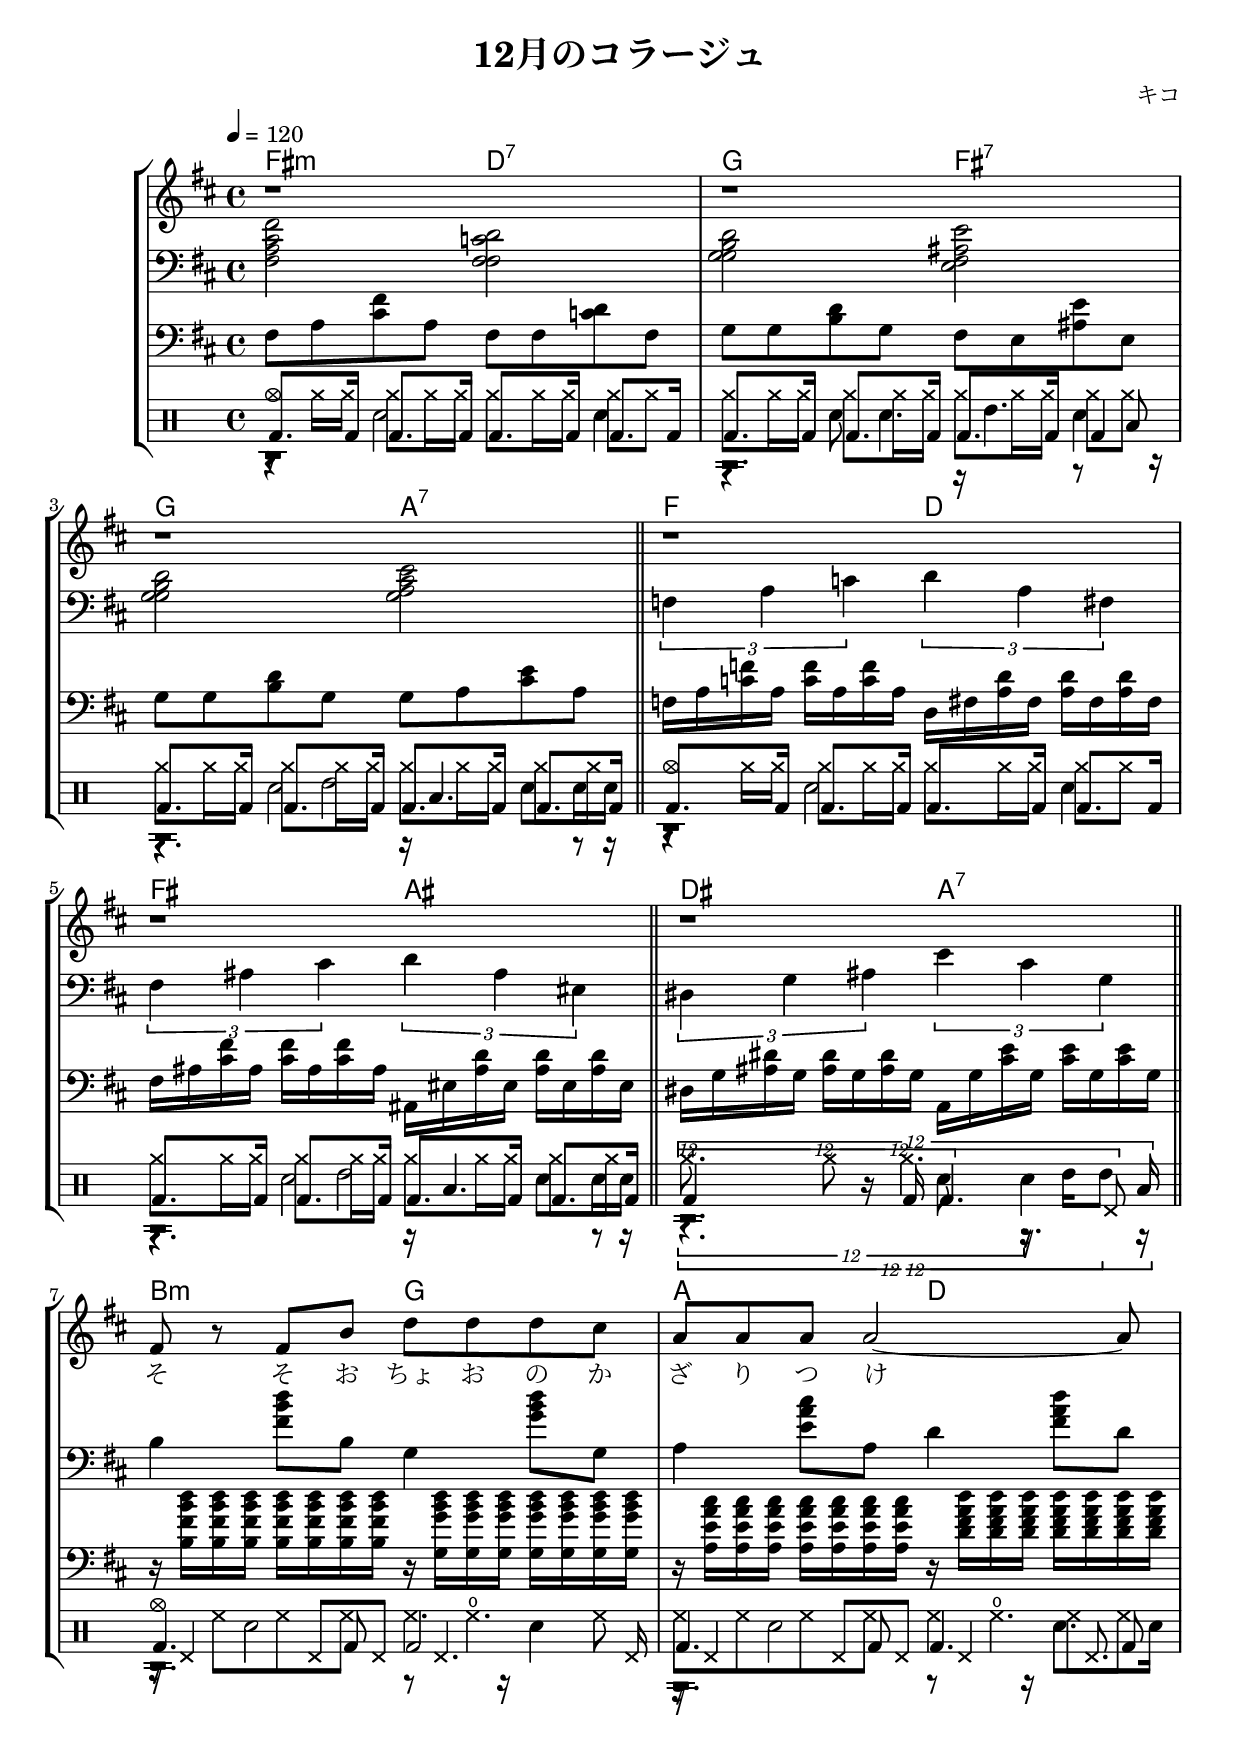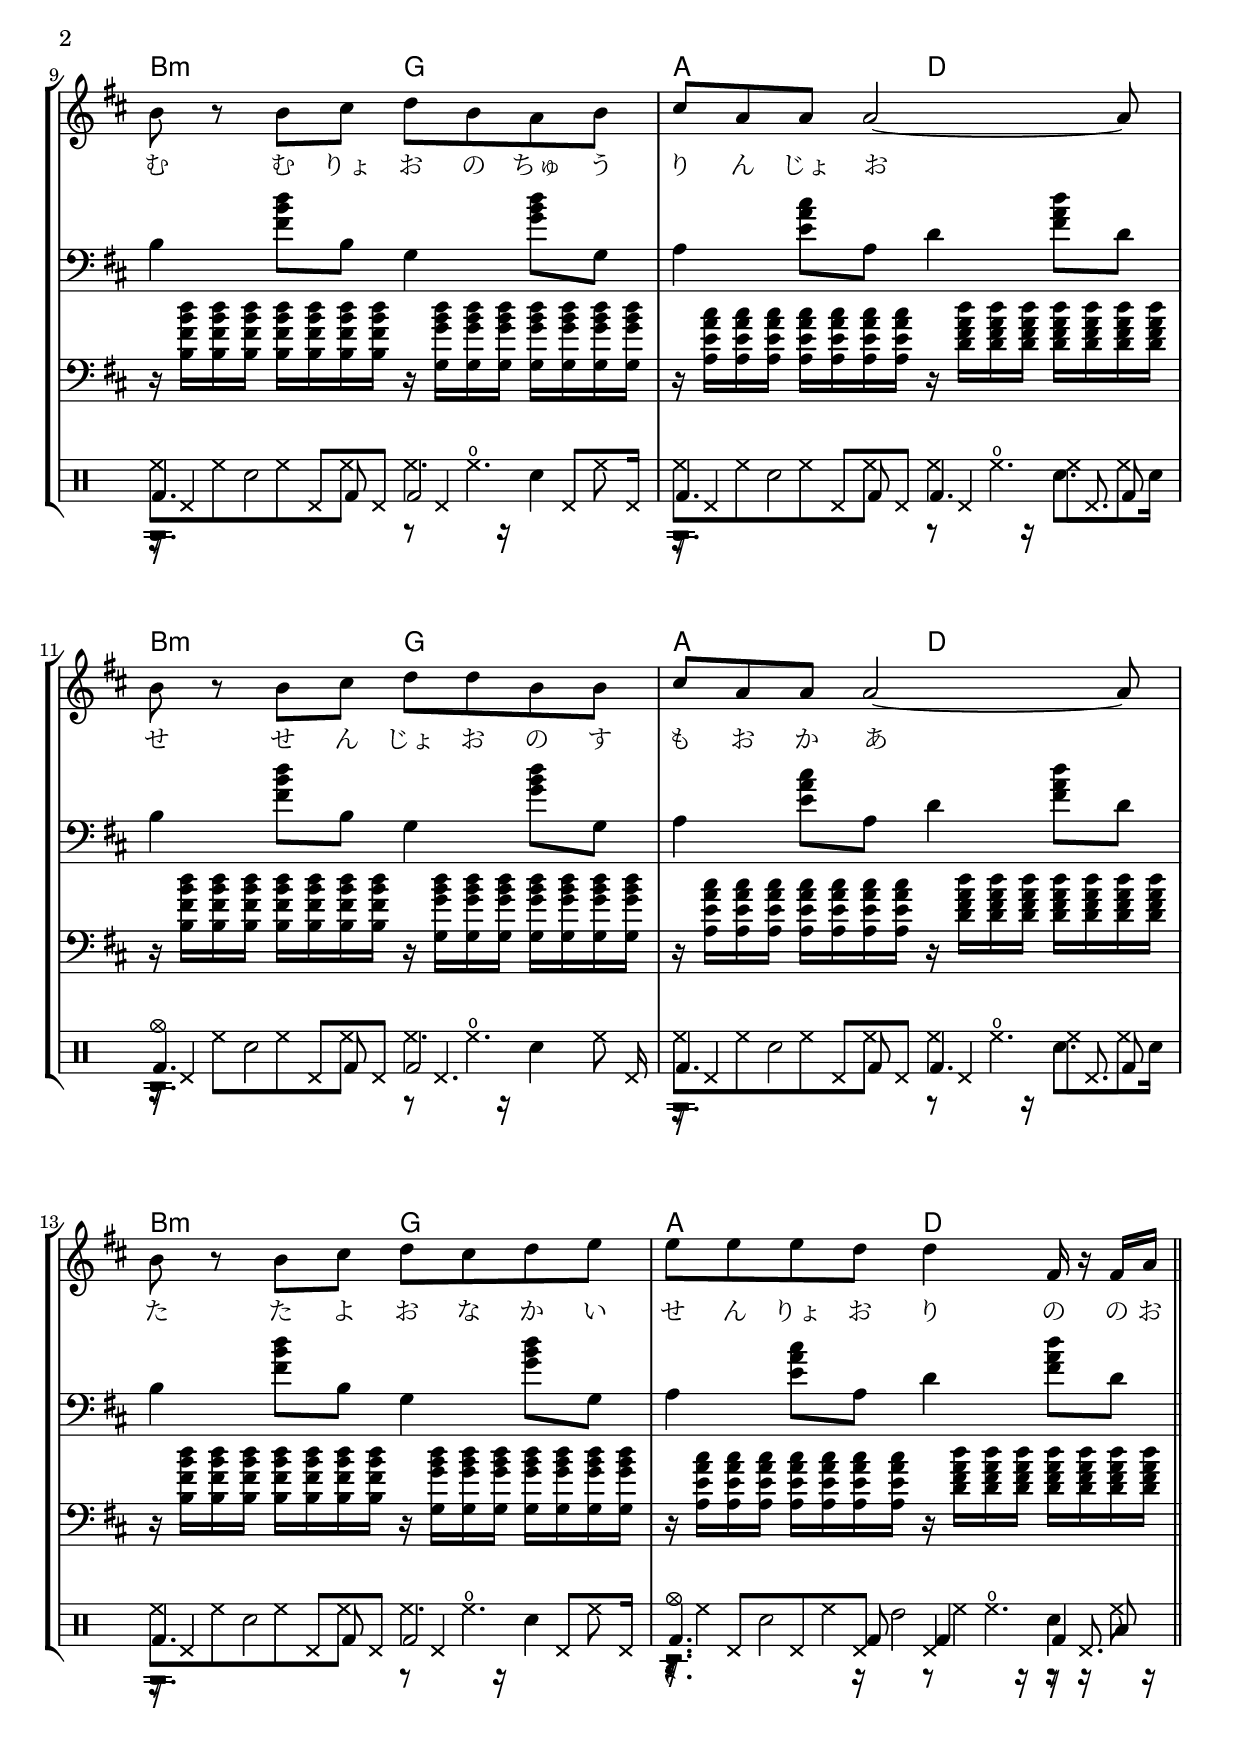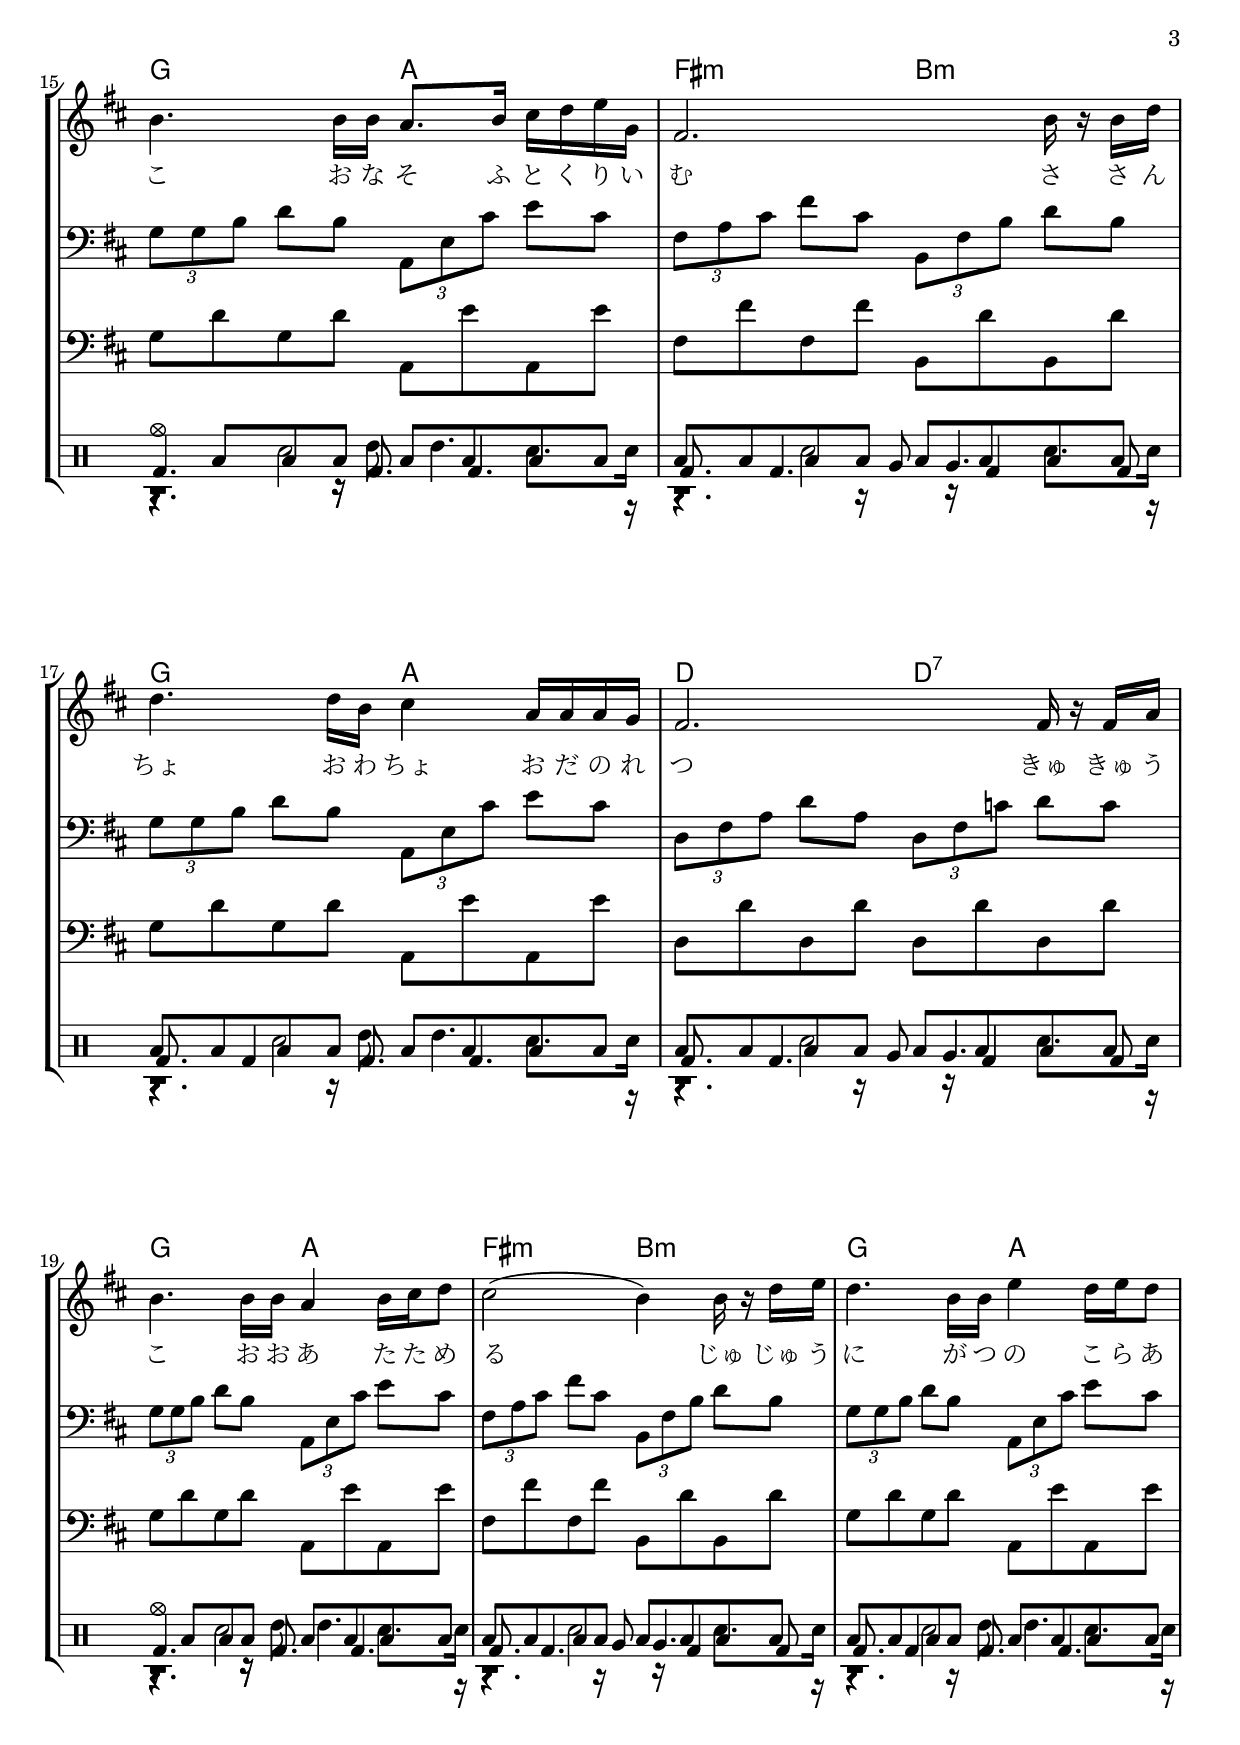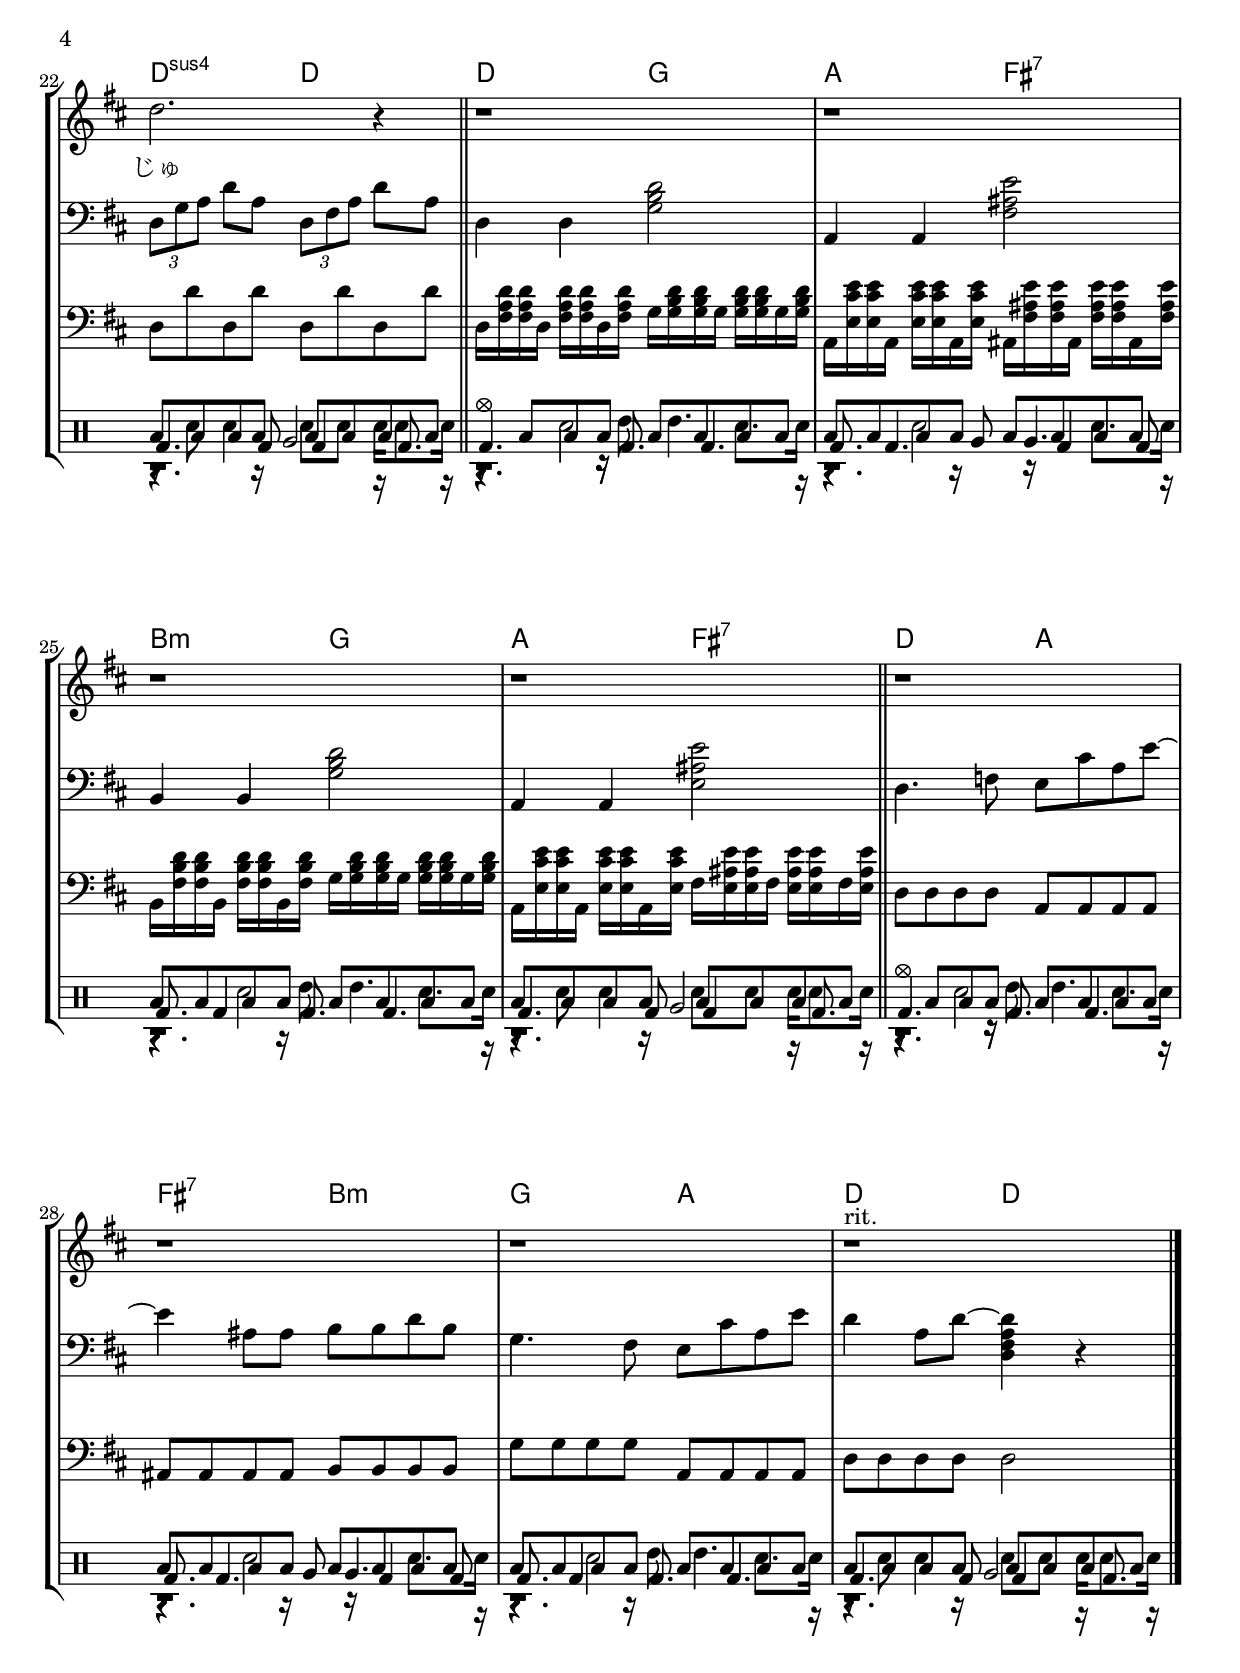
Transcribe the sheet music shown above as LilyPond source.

\version "2.12.1"

\header {
	title = \markup {12月のコラージュ}
	composer = \markup \center-column {キコ}
}

harmony = \chordmode {
	fis2:m d:7 g fis:7 g a:7 

	f d fis ais 

	dis a:7 

	b:m g a d b:m g a d b:m g a d b:m g a d 

	g a fis:m b:m g a d d:7 g a fis:m b:m g a d:sus4 d 

	d g a fis:7 b:m g a fis:7 

	d a fis:7 b:m g a d d 
}

melody = {
	\key d \major
	\tempo 4 = 120
	r1 | r1 | r1   
	r1 | r1   
	r1   
	\set Staff.midiInstrument = #"mmi0.40"
	\set Staff.midiMinimumVolume = #0.7
	\set Staff.midiMaximumVolume = #0.9
	fis'8  r8  fis'8  b'8  d''8  d''8  d''8  cis''8 
	a'8  a'8  a'8  a'2~a'8 
	b'8  r8  b'8  cis''8  d''8  b'8  a'8  b'8 
	cis''8  a'8  a'8  a'2~a'8 
	b'8  r8  b'8  cis''8  d''8  d''8  b'8  b'8 
	cis''8  a'8  a'8  a'2~a'8 
	b'8  r8  b'8  cis''8  d''8  cis''8  d''8  e''8 
	e''8  e''8  e''8  d''8  d''4  	\set Staff.midiInstrument = #"mmi0.40"
	\set Staff.midiMinimumVolume = #0.7
	\set Staff.midiMaximumVolume = #0.9
	fis'16  r16  fis'16  a'16 
	b'4.  b'16  b'16  a'8.  b'16  cis''16  d''16  e''16  g'16 
	fis'2.  b'16  r16  b'16  d''16 
	d''4.  d''16  b'16  cis''4  a'16  a'16  a'16  g'16 
	fis'2.  fis'16  r16  fis'16  a'16 
	b'4.  b'16  b'16  a'4  b'16  cis''16  d''8 
	cis''2  (b'4)  b'16  r16  d''16  e''16 
	d''4.  b'16  b'16  e''4  d''16  e''16  d''8 
	d''2.  	r4 	r1 | r1 | r1 | r1   
	r1 | r1 | r1 | r1^"rit." \bar "|."
}

words = \lyricmode {
	
	
	
	そ  そ  お  ちょ  お  の  か  ざ  り  つ  け  む  む  りょ  お  の  ちゅ  う  り  ん  じょ  お  せ  せ  ん  じょ  お  の  す  も  お  か  あ  た  た  よ  お  な  か  い  せ  ん  りょ  お  り  
	の  の  お  こ  お  な  そ  ふ  と  く  り  い  む  さ  さ  ん  ちょ  お  わ  ちょ  お  だ  の  れ  つ  きゅ  きゅ  う  こ  お  お  あ  た  た  め  る  じゅ  じゅ  う  に  が  つ  の  こ  ら  あ  じゅ  
	
	
}

tempochange = {
	\tempo 4 = 120
	r1 | r1 | r1 \bar "||"
	\tempo 4 = 120
	r1 | r1 \bar "||"
	\tempo 4 = 120
	r1 \bar "||"
	\tempo 4 = 120
	r1 | r1 | r1 | r1 | r1 | r1 | r1 | r1 \bar "||"
	\tempo 4 = 120
	r1 | r1 | r1 | r1 | r1 | r1 | r1 | r1 \bar "||"
	\tempo 4 = 120
	r1 | r1 | r1 | r1 \bar "||"
	\tempo 4 = 120
	r1 | r1 | r1 | \tempo 4 = 90 r2 \tempo 4 = 80 r2 \bar "|."
}

mainacc = {
	\clef bass
	\set Staff.midiInstrument = #"Pad 7 (halo)"
	\set Staff.midiMinimumVolume = #0.3
	\set Staff.midiMaximumVolume = #0.6
	\key d \major
	\tempo 4 = 120
	<fis a cis' fis'>2
	<fis fis c' d'>2
	<g g b d'>2
	<fis e ais e'>2
	<g g b d'>2
	<g a cis' e'>2
	\bar "||"

	\set Staff.midiInstrument = #"Pad 7 (halo)"
	\set Staff.midiMinimumVolume = #0.3
	\set Staff.midiMaximumVolume = #0.6
	\tuplet 3/2 { f4 a4 c'4 }
	\tuplet 3/2 { d'4 a4 fis4 }
	\tuplet 3/2 { fis4 ais4 cis'4 }
	\tuplet 3/2 { d'4 ais4 eis4 }
	\bar "||"

	\set Staff.midiInstrument = #"Pad 7 (halo)"
	\set Staff.midiMinimumVolume = #0.3
	\set Staff.midiMaximumVolume = #0.6
	\tuplet 3/2 { dis4 g4 ais4 }
	\tuplet 3/2 { e'4 cis'4 g4 }
	\bar "||"

	\set Staff.midiInstrument = #"Pad 5 (bowed)"
	\set Staff.midiMinimumVolume = #0.3
	\set Staff.midiMaximumVolume = #0.6
	b4 <fis' b' d''>8 b8
	g4 <g' b' d''>8 g8
	a4 <e' a' cis''>8 a8
	d'4 <fis' a' d''>8 d'8
	b4 <fis' b' d''>8 b8
	g4 <g' b' d''>8 g8
	a4 <e' a' cis''>8 a8
	d'4 <fis' a' d''>8 d'8
	b4 <fis' b' d''>8 b8
	g4 <g' b' d''>8 g8
	a4 <e' a' cis''>8 a8
	d'4 <fis' a' d''>8 d'8
	b4 <fis' b' d''>8 b8
	g4 <g' b' d''>8 g8
	a4 <e' a' cis''>8 a8
	d'4 <fis' a' d''>8 d'8
	\bar "||"

	\set Staff.midiInstrument = #"FX 2 (soundtrack)"
	\set Staff.midiMinimumVolume = #0.3
	\set Staff.midiMaximumVolume = #0.6
	\tuplet 3/2 { g8 g8 b8 } d'8 b8
	\tuplet 3/2 { a,8 e8 cis'8 } e'8 cis'8
	\tuplet 3/2 { fis8 a8 cis'8 } fis'8 cis'8
	\tuplet 3/2 { b,8 fis8 b8 } d'8 b8
	\tuplet 3/2 { g8 g8 b8 } d'8 b8
	\tuplet 3/2 { a,8 e8 cis'8 } e'8 cis'8
	\tuplet 3/2 { d8 fis8 a8 } d'8 a8
	\tuplet 3/2 { d8 fis8 c'8 } d'8 c'8
	\tuplet 3/2 { g8 g8 b8 } d'8 b8
	\tuplet 3/2 { a,8 e8 cis'8 } e'8 cis'8
	\tuplet 3/2 { fis8 a8 cis'8 } fis'8 cis'8
	\tuplet 3/2 { b,8 fis8 b8 } d'8 b8
	\tuplet 3/2 { g8 g8 b8 } d'8 b8
	\tuplet 3/2 { a,8 e8 cis'8 } e'8 cis'8
	\tuplet 3/2 { d8 g8 a8 } d'8 a8
	\tuplet 3/2 { d8 fis8 a8 } d'8 a8
	\bar "||"

	\set Staff.midiInstrument = #"Overdriven Guitar"
	\set Staff.midiMinimumVolume = #0.3
	\set Staff.midiMaximumVolume = #0.6
	d4 d4
	<g b d'>2
	a,4 a,4
	<fis ais e'>2
	b,4 b,4
	<g b d'>2
	a,4 a,4
	<e ais e'>2
	\bar "||"

	\set Staff.midiInstrument = #"Overdriven Guitar"
	\set Staff.midiMinimumVolume = #0.3
	\set Staff.midiMaximumVolume = #0.6
	d4. f8
	e8 cis' a8 e'~
	e'4 ais8 ais8~
	b8 b d' b
	g4. fis8
	e8 cis' a8 e'~
	d'4 a8 d'8~
	<d fis a d'>4 r4
	\bar "|."
}

subacc = {
	\clef bass
	\set Staff.midiInstrument = #"Music box"
	\set Staff.midiMinimumVolume = #0.3
	\set Staff.midiMaximumVolume = #0.6
	\key d \major
	\tempo 4 = 120
	fis8 a <cis' fis'> a
	fis8 fis <c' d'> fis
	g8 g <b d'> g
	fis8 e <ais e'> e
	g8 g <b d'> g
	g8 a <cis' e'> a
	\bar "||"

	\set Staff.midiInstrument = #"Music box"
	\set Staff.midiMinimumVolume = #0.3
	\set Staff.midiMaximumVolume = #0.6
	f16 a <c' f'> a <c' f'> a <c' f'> a
	d16 fis <a d'> fis <a d'> fis <a d'> fis
	fis16 ais <cis' fis'> ais <cis' fis'> ais <cis' fis'> ais
	ais,16 eis <ais d'> eis <ais d'> eis <ais d'> eis
	\bar "||"

	\set Staff.midiInstrument = #"Music box"
	\set Staff.midiMinimumVolume = #0.3
	\set Staff.midiMaximumVolume = #0.6
	dis16 g <ais dis'> g <ais dis'> g <ais dis'> g
	a,16 g <cis' e'> g <cis' e'> g <cis' e'> g
	\bar "||"

	\set Staff.midiInstrument = #"Pad 1 (new age)"
	\set Staff.midiMinimumVolume = #0.3
	\set Staff.midiMaximumVolume = #0.6
	r16 <b fis' b' d''>16 <b fis' b' d''>16 <b fis' b' d''>16 <b fis' b' d''>16 <b fis' b' d''>16 <b fis' b' d''>16 <b fis' b' d''>16
	r16 <g g' b' d''>16 <g g' b' d''>16 <g g' b' d''>16 <g g' b' d''>16 <g g' b' d''>16 <g g' b' d''>16 <g g' b' d''>16
	r16 <a e' a' cis''>16 <a e' a' cis''>16 <a e' a' cis''>16 <a e' a' cis''>16 <a e' a' cis''>16 <a e' a' cis''>16 <a e' a' cis''>16
	r16 <d' fis' a' d''>16 <d' fis' a' d''>16 <d' fis' a' d''>16 <d' fis' a' d''>16 <d' fis' a' d''>16 <d' fis' a' d''>16 <d' fis' a' d''>16
	r16 <b fis' b' d''>16 <b fis' b' d''>16 <b fis' b' d''>16 <b fis' b' d''>16 <b fis' b' d''>16 <b fis' b' d''>16 <b fis' b' d''>16
	r16 <g g' b' d''>16 <g g' b' d''>16 <g g' b' d''>16 <g g' b' d''>16 <g g' b' d''>16 <g g' b' d''>16 <g g' b' d''>16
	r16 <a e' a' cis''>16 <a e' a' cis''>16 <a e' a' cis''>16 <a e' a' cis''>16 <a e' a' cis''>16 <a e' a' cis''>16 <a e' a' cis''>16
	r16 <d' fis' a' d''>16 <d' fis' a' d''>16 <d' fis' a' d''>16 <d' fis' a' d''>16 <d' fis' a' d''>16 <d' fis' a' d''>16 <d' fis' a' d''>16
	r16 <b fis' b' d''>16 <b fis' b' d''>16 <b fis' b' d''>16 <b fis' b' d''>16 <b fis' b' d''>16 <b fis' b' d''>16 <b fis' b' d''>16
	r16 <g g' b' d''>16 <g g' b' d''>16 <g g' b' d''>16 <g g' b' d''>16 <g g' b' d''>16 <g g' b' d''>16 <g g' b' d''>16
	r16 <a e' a' cis''>16 <a e' a' cis''>16 <a e' a' cis''>16 <a e' a' cis''>16 <a e' a' cis''>16 <a e' a' cis''>16 <a e' a' cis''>16
	r16 <d' fis' a' d''>16 <d' fis' a' d''>16 <d' fis' a' d''>16 <d' fis' a' d''>16 <d' fis' a' d''>16 <d' fis' a' d''>16 <d' fis' a' d''>16
	r16 <b fis' b' d''>16 <b fis' b' d''>16 <b fis' b' d''>16 <b fis' b' d''>16 <b fis' b' d''>16 <b fis' b' d''>16 <b fis' b' d''>16
	r16 <g g' b' d''>16 <g g' b' d''>16 <g g' b' d''>16 <g g' b' d''>16 <g g' b' d''>16 <g g' b' d''>16 <g g' b' d''>16
	r16 <a e' a' cis''>16 <a e' a' cis''>16 <a e' a' cis''>16 <a e' a' cis''>16 <a e' a' cis''>16 <a e' a' cis''>16 <a e' a' cis''>16
	r16 <d' fis' a' d''>16 <d' fis' a' d''>16 <d' fis' a' d''>16 <d' fis' a' d''>16 <d' fis' a' d''>16 <d' fis' a' d''>16 <d' fis' a' d''>16
	\bar "||"

	\set Staff.midiInstrument = #"Lead 8 (bass+lead)"
	\set Staff.midiMinimumVolume = #0.3
	\set Staff.midiMaximumVolume = #0.6
	g8 d'8 g8 d'8 
	a,8 e'8 a,8 e'8 
	fis8 fis'8 fis8 fis'8 
	b,8 d'8 b,8 d'8 
	g8 d'8 g8 d'8 
	a,8 e'8 a,8 e'8 
	d8 d'8 d8 d'8 
	d8 d'8 d8 d'8 
	g8 d'8 g8 d'8 
	a,8 e'8 a,8 e'8 
	fis8 fis'8 fis8 fis'8 
	b,8 d'8 b,8 d'8 
	g8 d'8 g8 d'8 
	a,8 e'8 a,8 e'8 
	d8 d'8 d8 d'8 
	d8 d'8 d8 d'8
	\bar "||"

	\set Staff.midiInstrument = #"Electric Bass (pick)"
	\set Staff.midiMinimumVolume = #0.3
	\set Staff.midiMaximumVolume = #0.6
	d16 <fis a d'>16 <fis a d'>16 d16   <fis a d'>16 <fis a d'>16 d16 <fis a d'>16
	g16 <g b d'>16 <g b d'>16 g16   <g b d'>16 <g b d'>16 g16 <g b d'>16
	a,16 <e cis' e'>16 <e cis' e'>16 a,16   <e cis' e'>16 <e cis' e'>16 a,16 <e cis' e'>16
	ais,16 <fis ais e'>16 <fis ais e'>16 ais,16   <fis ais e'>16 <fis ais e'>16 ais,16 <fis ais e'>16
	b,16 <fis b d'>16 <fis b d'>16 b,16   <fis b d'>16 <fis b d'>16 b,16 <fis b d'>16
	g16 <g b d'>16 <g b d'>16 g16   <g b d'>16 <g b d'>16 g16 <g b d'>16
	a,16 <e cis' e'>16 <e cis' e'>16 a,16   <e cis' e'>16 <e cis' e'>16 a,16 <e cis' e'>16
	fis16 <e ais e'>16 <e ais e'>16 fis16   <e ais e'>16 <e ais e'>16 fis16 <e ais e'>16
	\bar "||"

	\set Staff.midiInstrument = #"Electric Bass (pick)"
	\set Staff.midiMinimumVolume = #0.3
	\set Staff.midiMaximumVolume = #0.6
	d8 d8 d8 d8
	a,8 a,8 a,8 a,8
	ais,8 ais,8 ais,8 ais,8
	b,8 b,8 b,8 b,8
	g8 g8 g8 g8
	a,8 a,8 a,8 a,8
	d8 d8 d8 d8
	d2
	\bar "|."
}

percA = {
	\drummode {
	r8 cymr16 cymr16 cymr8 cymr16 cymr16 cymr8 cymr16 cymr16 cymr8 cymr8  |cymr8 cymr16 cymr16 cymr8 cymr16 cymr16 cymr8 cymr16 cymr16 cymr8 cymr8  |cymr8 cymr16 cymr16 cymr8 cymr16 cymr16 cymr8 cymr16 cymr16 cymr8 cymr8  \bar "||"
	r8 cymr16 cymr16 cymr8 cymr16 cymr16 cymr8 cymr16 cymr16 cymr8 cymr8  |cymr8 cymr16 cymr16 cymr8 cymr16 cymr16 cymr8 cymr16 cymr16 cymr8 cymr8  \bar "||"
	\times 16/12{ cymr8. cymr8 cymr4. r16 } \bar "||"
	r2 r8 hho4.  |r2 r8 hho4.  |r2 r8 hho4.  |r2 r8 hho4.  |r2 r8 hho4.  |r2 r8 hho4.  |r2 r8 hho4.  |r2 r8 hho4.  \bar "||"
	r4 sn2 sn8. sn16  |r4 sn2 sn8. sn16  |r4 sn2 sn8. sn16  |r4 sn2 sn8. sn16  |r4 sn2 sn8. sn16  |r4 sn2 sn8. sn16  |r4 sn2 sn8. sn16  |r8 sn8 sn4 sn8 sn8 sn16 sn8 sn16  \bar "||"
	r4 sn2 sn8. sn16  |r4 sn2 sn8. sn16  |r4 sn2 sn8. sn16  |r8 sn8 sn4 sn8 sn8 sn16 sn8 sn16  \bar "||"
	r4 sn2 sn8. sn16  |r4 sn2 sn8. sn16  |r4 sn2 sn8. sn16  |r8 sn8 sn4 sn8 sn8 sn16 sn8 sn16  \bar "|."
	}
}

percB = {
	\drummode {
	r4 sn2 sn4  |r4 sn8 sn4. sn4  |r4 sn2 sn8 sn16 sn16  \bar "||"
	r4 sn2 sn4  |r4 sn2 sn8 sn16 sn16  \bar "||"
	\times 16/12{ r2 r8 hhp8 } \bar "||"
	r8 hh8 hh8 hh8 hh4. hh8  |hh8 hh8 hh8 hh8 hh4 hh8 hh8  |hh8 hh8 hh8 hh8 hh4. hh8  |hh8 hh8 hh8 hh8 hh4 hh8 hh8  |r8 hh8 hh8 hh8 hh4. hh8  |hh8 hh8 hh8 hh8 hh4 hh8 hh8  |hh8 hh8 hh8 hh8 hh4. hh8  |r16 hh4 hh4 hh4 r16 hh8  \bar "||"
	r4. r16 tommh8 tommh4. r16  |r1  |r4. r16 tommh8 tommh4. r16  |r1  |r4. r16 tommh8 tommh4. r16  |r1  |r4. r16 tommh8 tommh4. r16  |r1  \bar "||"
	r4. r16 tommh8 tommh4. r16  |r1  |r4. r16 tommh8 tommh4. r16  |r1  \bar "||"
	r4. r16 tommh8 tommh4. r16  |r1  |r4. r16 tommh8 tommh4. r16  |r1  \bar "|."
	}
}

percC = {
	\drummode {
	bd8. bd16 bd8. bd16 bd8. bd16 bd8. bd16  |bd8. bd16 bd8. bd16 bd8. bd16 bd4  |bd8. bd16 bd8. bd16 bd8. bd16 bd8. bd16  \bar "||"
	bd8. bd16 bd8. bd16 bd8. bd16 bd8. bd16  |bd8. bd16 bd8. bd16 bd8. bd16 bd8. bd16  \bar "||"
	\times 16/12{ bd4 r16 bd16 bd4. } \bar "||"
	r16 hhp4 hhp8 hhp8 hhp4. hhp16  |r16 hhp4 hhp8 hhp8 hhp4 hhp8.  |r16 hhp4 hhp8 hhp8 hhp4 hhp8 hhp16  |r16 hhp4 hhp8 hhp8 hhp4 hhp8.  |r16 hhp4 hhp8 hhp8 hhp4. hhp16  |r16 hhp4 hhp8 hhp8 hhp4 hhp8.  |r16 hhp4 hhp8 hhp8 hhp4 hhp8 hhp16  |r8 hhp8 hhp8 hhp8 hhp4 r16 hhp8.  \bar "||"
	r8 toml8 toml8 toml8 toml8 toml8 toml8 toml8  |toml8 toml8 toml8 toml8 toml8 toml8 toml8 toml8  |toml8 toml8 toml8 toml8 toml8 toml8 toml8 toml8  |toml8 toml8 toml8 toml8 toml8 toml8 toml8 toml8  |r8 toml8 toml8 toml8 toml8 toml8 toml8 toml8  |toml8 toml8 toml8 toml8 toml8 toml8 toml8 toml8  |toml8 toml8 toml8 toml8 toml8 toml8 toml8 toml8  |toml8 toml8 toml8 toml8 toml8 toml8 toml8 toml8  \bar "||"
	r8 toml8 toml8 toml8 toml8 toml8 toml8 toml8  |toml8 toml8 toml8 toml8 toml8 toml8 toml8 toml8  |toml8 toml8 toml8 toml8 toml8 toml8 toml8 toml8  |toml8 toml8 toml8 toml8 toml8 toml8 toml8 toml8  \bar "||"
	r8 toml8 toml8 toml8 toml8 toml8 toml8 toml8  |toml8 toml8 toml8 toml8 toml8 toml8 toml8 toml8  |toml8 toml8 toml8 toml8 toml8 toml8 toml8 toml8  |toml8 toml8 toml8 toml8 toml8 toml8 toml8 toml8  \bar "|."
	}
}

percD = {
	\drummode {
	r1  |r2 r16 tommh4. r16  |r4. tommh2 r8  \bar "||"
	r1  |r4. tommh2 r8  \bar "||"
	\times 16/12{ r2. } \bar "||"
	r8. sn2 r16 sn4  |r8. sn2 r16 sn8. sn16  |r8. sn2 r16 sn4  |r8. sn2 r16 sn8. sn16  |r8. sn2 r16 sn4  |r8. sn2 r16 sn8. sn16  |r8. sn2 r16 sn4  |r8. sn2 r16 sn4  \bar "||"
	r1  |r4. r16 tomfh8 tomfh4. r16  |r1  |r4. r16 tomfh8 tomfh4. r16  |r1  |r4. r16 tomfh8 tomfh4. r16  |r1  |r4. r16 tomfh2 r16  \bar "||"
	r1  |r4. r16 tomfh8 tomfh4. r16  |r1  |r4. r16 tomfh2 r16  \bar "||"
	r1  |r4. r16 tomfh8 tomfh4. r16  |r1  |r4. r16 tomfh2 r16  \bar "|."
	}
}

percE = {
	\drummode {
	r1  |r2. r8 toml8  |r2 r16 toml4. r16  \bar "||"
	r1  |r2 r16 toml4. r16  \bar "||"
	\times 16/12{ r4. sn8 sn4 } \bar "||"
	bd4. bd8 bd2  |bd4. bd8 bd4. bd8  |bd4. bd8 bd2  |bd4. bd8 bd4. bd8  |bd4. bd8 bd2  |bd4. bd8 bd4. bd8  |bd4. bd8 bd2  |bd4. bd8 bd4 bd4  \bar "||"
	bd4. r16 bd8. bd4.  |bd8. bd4. r16 bd4 bd8  |bd8. bd4 bd8. bd4.  |bd8. bd4. r16 bd4 bd8  |bd4. r16 bd8. bd4.  |bd8. bd4. r16 bd4 bd8  |bd8. bd4 bd8. bd4.  |bd4. bd8 bd4 r16 bd8.  \bar "||"
	bd4. r16 bd8. bd4.  |bd8. bd4. r16 bd4 bd8  |bd8. bd4 bd8. bd4.  |bd4. bd8 bd4 r16 bd8.  \bar "||"
	bd4. r16 bd8. bd4.  |bd8. bd4. r16 bd4 bd8  |bd8. bd4 bd8. bd4.  |bd4. bd8 bd4 r16 bd8.  \bar "|."
	}
}

percF = {
	\drummode {
	cymc1  |r1 |r1 \bar "||"
	cymc1  |r1 \bar "||"
	\times 16/12{ r2 r16 tommh16 tommh8 } \bar "||"
	cymc1  |r1 |r1 |r1 |cymc1  |r1 |r1 |cymc1  \bar "||"
	cymc1  |r1 |r1 |r1 |cymc1  |r1 |r1 |r1 \bar "||"
	cymc1  |r1 |r1 |r1 \bar "||"
	cymc1  |r1 |r1 |r1 \bar "|."
	}
}

percG = {
	\drummode {
	r1 | r1 | r1 \bar "||"
	r1 | r1 \bar "||"
	\times 16/12{ r2 r8. toml16 } \bar "||"
	r1 |r1 |r1 |r1 |r1 |r1 |r1 |r4. r16 tommh2 r16  \bar "||"
	r1 | r1 | r1 | r1 | r1 | r1 | r1 | r1 \bar "||"
	r1 | r1 | r1 | r1 \bar "||"
	r1 | r1 | r1 | r1 \bar "|."
	}
}

percH = {
	\drummode {
	r1 | r1 | r1 \bar "||"
	r1 | r1 \bar "||"
	r1 \bar "||"
	r1 |r1 |r1 |r1 |r1 |r1 |r1 |r2. r8 toml8  \bar "||"
	r1 | r1 | r1 | r1 | r1 | r1 | r1 | r1 \bar "||"
	r1 | r1 | r1 | r1 \bar "||"
	r1 | r1 | r1 | r1 \bar "|."
	}
}

\score {
	<<
		\new StaffGroup <<
			\new ChordNames {\harmony}
			\new Voice = "melody" {\melody}
			\new Lyrics \lyricsto "melody" \words
			\new Staff = "mainacc" {\mainacc}
			\new Staff = "subacc" {\subacc}
			\new DrumStaff <<
				\new DrumVoice {\percA}
				\new DrumVoice {\percB}
				\new DrumVoice {\percC}
				\new DrumVoice {\percD}
				\new DrumVoice {\percE}
				\new DrumVoice {\percF}
				\new DrumVoice {\percG}
				\new DrumVoice {\percH}
			>>
		>>
	>>
	\layout { }
}
